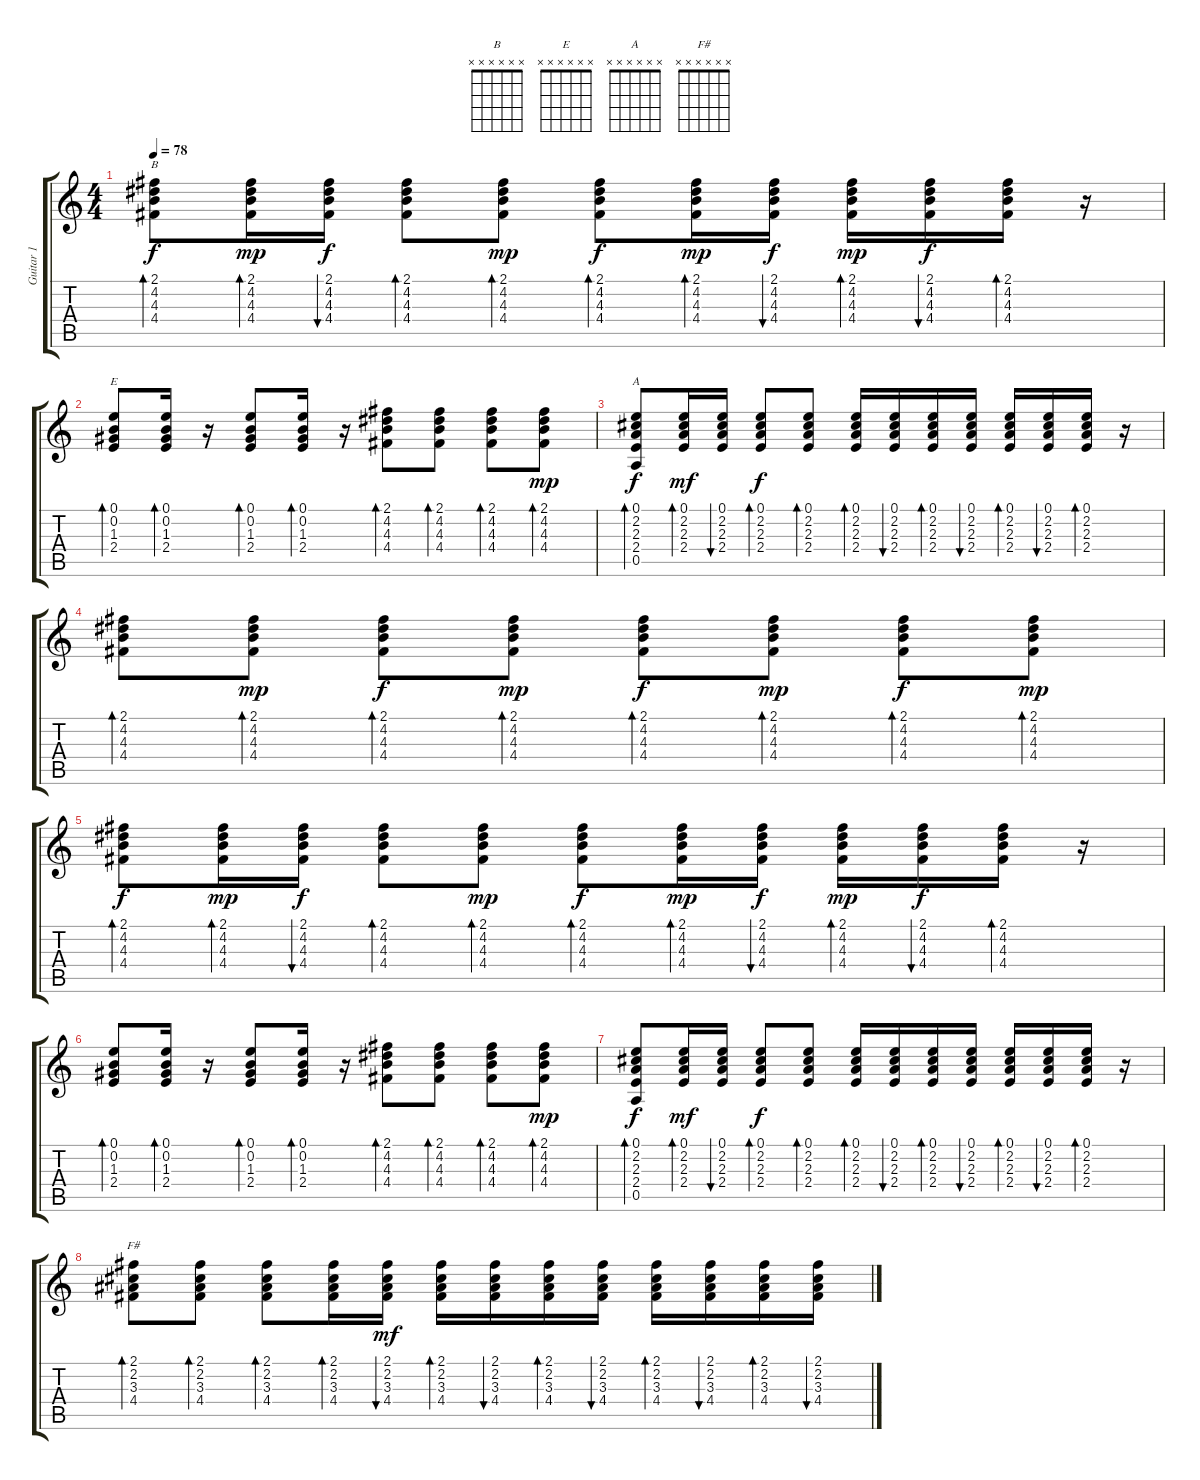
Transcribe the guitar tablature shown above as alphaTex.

\track ("Guitar 1" "Guitar 1") {instrument acousticguitarnylon}
\staff {score tabs}
\tuning (E4 B3 G3 D3 A2 E2) {hide}
\chord ("B" x x x x x x)
\chord ("E" x x x x x x)
\chord ("A" x x x x x x)
\chord ("F#" x x x x x x)
\ts (4 4)
\tempo 78
\clef g2
\ks c
(2.1 4.2 4.3 4.4).8{bd 60 ch "B" dy f} (2.1 4.2 4.3 4.4).16{bd 60 dy mp} (2.1 4.2 4.3 4.4).16{bu 60 dy f} (2.1 4.2 4.3 4.4).8{bd 60} (2.1 4.2 4.3 4.4).8{bd 60 dy mp} (2.1 4.2 4.3 4.4).8{bd 60 dy f} (2.1 4.2 4.3 4.4).16{bd 60 dy mp} (2.1 4.2 4.3 4.4).16{bu 60 dy f} (2.1 4.2 4.3 4.4).16{bd 60 dy mp} (2.1 4.2 4.3 4.4).16{bu 60 dy f} (2.1 4.2 4.3 4.4).16{bd 60} r.16 |
(0.1 0.2 1.3 2.4).8{bd 60 ch "E"} (0.1 0.2 1.3 2.4).16{bd 120} r.16 (0.1 0.2 1.3 2.4).8{bd 60} (0.1 0.2 1.3 2.4).16{bd 60} r.16 (2.1 4.2 4.3 4.4).8{bd 60} (2.1 4.2 4.3 4.4).8{bd 60} (2.1 4.2 4.3 4.4).8{bd 60} (2.1 4.2 4.3 4.4).8{bd 60 dy mp} |
(0.1 2.2 2.3 2.4 0.5).8{bd 60 ch "A" dy f} (0.1 2.2 2.3 2.4).16{bd 60 dy mf} (0.1 2.2 2.3 2.4).16{bu 60} (0.1 2.2 2.3 2.4).8{bd 60 dy f} (0.1 2.2 2.3 2.4).8{bd 60} (0.1 2.2 2.3 2.4).16{bd 60} (0.1 2.2 2.3 2.4).16{bu 60} (0.1 2.2 2.3 2.4).16{bd 60} (0.1 2.2 2.3 2.4).16{bu 60} (0.1 2.2 2.3 2.4).16{bd 60} (0.1 2.2 2.3 2.4).16{bu 60} (0.1 2.2 2.3 2.4).16{bd 60} r.16 |
(2.1 4.2 4.3 4.4).8{bd 60} (2.1 4.2 4.3 4.4).8{bd 60 dy mp} (2.1 4.2 4.3 4.4).8{bd 60 dy f} (2.1 4.2 4.3 4.4).8{bd 60 dy mp} (2.1 4.2 4.3 4.4).8{bd 60 dy f} (2.1 4.2 4.3 4.4).8{bd 60 dy mp} (2.1 4.2 4.3 4.4).8{bd 60 dy f} (2.1 4.2 4.3 4.4).8{bd 60 dy mp} |
(2.1 4.2 4.3 4.4).8{bd 60 dy f} (2.1 4.2 4.3 4.4).16{bd 60 dy mp} (2.1 4.2 4.3 4.4).16{bu 60 dy f} (2.1 4.2 4.3 4.4).8{bd 60} (2.1 4.2 4.3 4.4).8{bd 60 dy mp} (2.1 4.2 4.3 4.4).8{bd 60 dy f} (2.1 4.2 4.3 4.4).16{bd 60 dy mp} (2.1 4.2 4.3 4.4).16{bu 60 dy f} (2.1 4.2 4.3 4.4).16{bd 60 dy mp} (2.1 4.2 4.3 4.4).16{bu 60 dy f} (2.1 4.2 4.3 4.4).16{bd 60} r.16 |
(0.1 0.2 1.3 2.4).8{bd 60} (0.1 0.2 1.3 2.4).16{bd 120} r.16 (0.1 0.2 1.3 2.4).8{bd 60} (0.1 0.2 1.3 2.4).16{bd 60} r.16 (2.1 4.2 4.3 4.4).8{bd 60} (2.1 4.2 4.3 4.4).8{bd 60} (2.1 4.2 4.3 4.4).8{bd 60} (2.1 4.2 4.3 4.4).8{bd 60 dy mp} |
(0.1 2.2 2.3 2.4 0.5).8{bd 60 dy f} (0.1 2.2 2.3 2.4).16{bd 60 dy mf} (0.1 2.2 2.3 2.4).16{bu 60} (0.1 2.2 2.3 2.4).8{bd 60 dy f} (0.1 2.2 2.3 2.4).8{bd 60} (0.1 2.2 2.3 2.4).16{bd 60} (0.1 2.2 2.3 2.4).16{bu 60} (0.1 2.2 2.3 2.4).16{bd 60} (0.1 2.2 2.3 2.4).16{bu 60} (0.1 2.2 2.3 2.4).16{bd 60} (0.1 2.2 2.3 2.4).16{bu 60} (0.1 2.2 2.3 2.4).16{bd 60} r.16 |
(2.1 2.2 3.3 4.4).8{bd 60 ch "F#"} (2.1 2.2 3.3 4.4).8{bd 60} (2.1 2.2 3.3 4.4).8{bd 60} (2.1 2.2 3.3 4.4).16{bd 60} (2.1 2.2 3.3 4.4).16{bu 60 dy mf} (2.1 2.2 3.3 4.4).16{bd 60} (2.1 2.2 3.3 4.4).16{bu 60} (2.1 2.2 3.3 4.4).16{bd 60} (2.1 2.2 3.3 4.4).16{bu 60} (2.1 2.2 3.3 4.4).16{bd 60} (2.1 2.2 3.3 4.4).16{bu 60} (2.1 2.2 3.3 4.4).16{bd 60} (2.1 2.2 3.3 4.4).16{bu 60}
